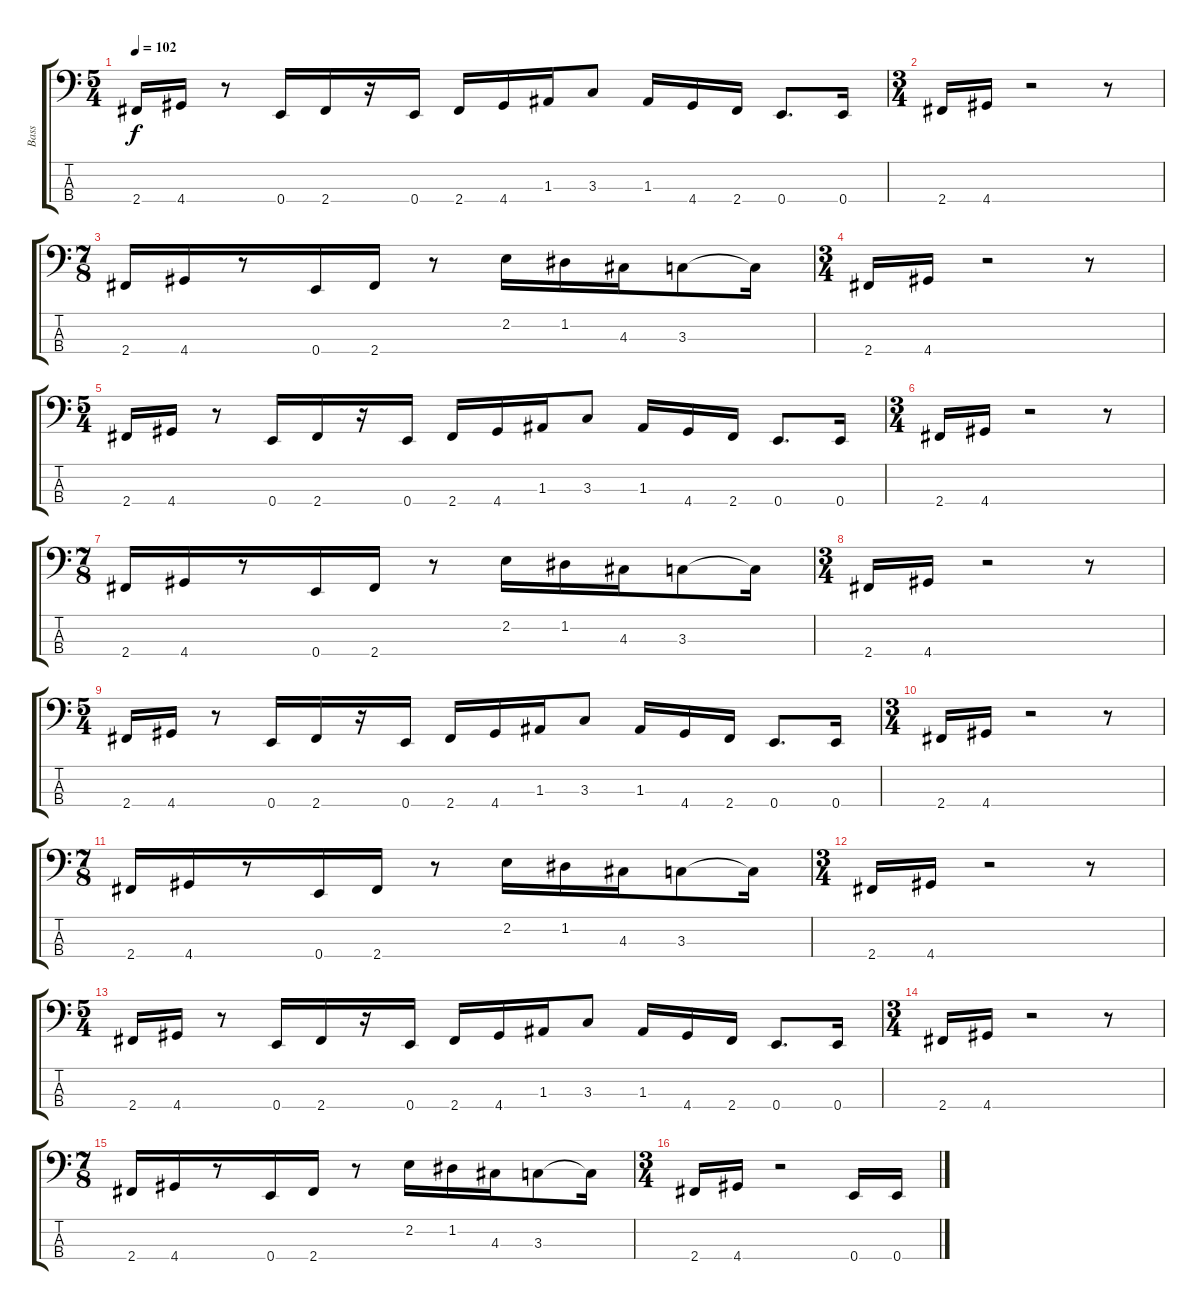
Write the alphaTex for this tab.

\track ("Bass" "Bass") {instrument electricbassfinger}
\staff {score tabs}
\tuning (G2 D2 A1 E1) {hide}
\ts (5 4)
\tempo 102
\clef f4
\ks c
2.4.16{dy f} 4.4.16 r.8 0.4.16 2.4.16 r.16 0.4.16 2.4.16 4.4.16 1.3.16 3.3.8 1.3.16 4.4.16 2.4.16 0.4.8{d} 0.4.16 |
\ts (3 4)
2.4.16 4.4.16 r.2 r.8 |
\ts (7 8)
2.4.16 4.4.16 r.8 0.4.16 2.4.16 r.8 2.2.16 1.2.16 4.3.16 3.3.8 3.3{t}.16 |
\ts (3 4)
2.4.16 4.4.16 r.2 r.8 |
\ts (5 4)
2.4.16 4.4.16 r.8 0.4.16 2.4.16 r.16 0.4.16 2.4.16 4.4.16 1.3.16 3.3.8 1.3.16 4.4.16 2.4.16 0.4.8{d} 0.4.16 |
\ts (3 4)
2.4.16 4.4.16 r.2 r.8 |
\ts (7 8)
2.4.16 4.4.16 r.8 0.4.16 2.4.16 r.8 2.2.16 1.2.16 4.3.16 3.3.8 3.3{t}.16 |
\ts (3 4)
2.4.16 4.4.16 r.2 r.8 |
\ts (5 4)
2.4.16 4.4.16 r.8 0.4.16 2.4.16 r.16 0.4.16 2.4.16 4.4.16 1.3.16 3.3.8 1.3.16 4.4.16 2.4.16 0.4.8{d} 0.4.16 |
\ts (3 4)
2.4.16 4.4.16 r.2 r.8 |
\ts (7 8)
2.4.16 4.4.16 r.8 0.4.16 2.4.16 r.8 2.2.16 1.2.16 4.3.16 3.3.8 3.3{t}.16 |
\ts (3 4)
2.4.16 4.4.16 r.2 r.8 |
\ts (5 4)
2.4.16 4.4.16 r.8 0.4.16 2.4.16 r.16 0.4.16 2.4.16 4.4.16 1.3.16 3.3.8 1.3.16 4.4.16 2.4.16 0.4.8{d} 0.4.16 |
\ts (3 4)
2.4.16 4.4.16 r.2 r.8 |
\ts (7 8)
2.4.16 4.4.16 r.8 0.4.16 2.4.16 r.8 2.2.16 1.2.16 4.3.16 3.3.8 3.3{t}.16 |
\ts (3 4)
2.4.16 4.4.16 r.2 0.4.16 0.4.16
